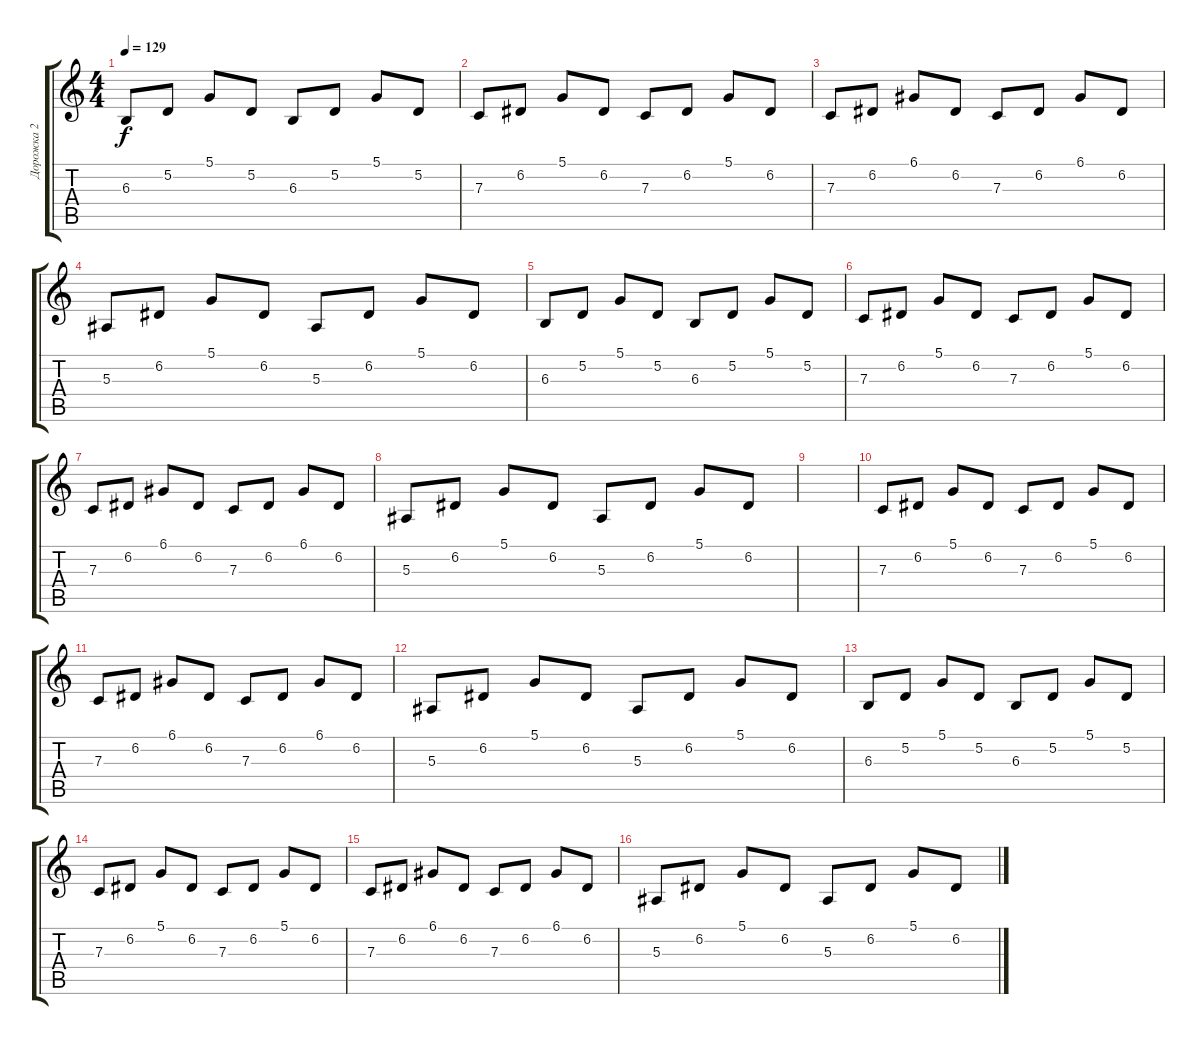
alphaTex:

\track ("Дорожка 2" "Дорожка 2") {instrument acousticgrandpiano}
\staff {score tabs}
\tuning (D4 A3 F3 C3 G2 C2) {hide}
\ts (4 4)
\tempo 129
\clef g2
\ks c
6.3.8{dy f} 5.2.8 5.1.8 5.2.8 6.3.8 5.2.8 5.1.8 5.2.8 |
7.3.8 6.2.8 5.1.8 6.2.8 7.3.8 6.2.8 5.1.8 6.2.8 |
7.3.8 6.2.8 6.1.8 6.2.8 7.3.8 6.2.8 6.1.8 6.2.8 |
5.3.8 6.2.8 5.1.8 6.2.8 5.3.8 6.2.8 5.1.8 6.2.8 |
6.3.8 5.2.8 5.1.8 5.2.8 6.3.8 5.2.8 5.1.8 5.2.8 |
7.3.8 6.2.8 5.1.8 6.2.8 7.3.8 6.2.8 5.1.8 6.2.8 |
7.3.8 6.2.8 6.1.8 6.2.8 7.3.8 6.2.8 6.1.8 6.2.8 |
5.3.8 6.2.8 5.1.8 6.2.8 5.3.8 6.2.8 5.1.8 6.2.8 |
|
7.3.8 6.2.8 5.1.8 6.2.8 7.3.8 6.2.8 5.1.8 6.2.8 |
7.3.8 6.2.8 6.1.8 6.2.8 7.3.8 6.2.8 6.1.8 6.2.8 |
5.3.8 6.2.8 5.1.8 6.2.8 5.3.8 6.2.8 5.1.8 6.2.8 |
6.3.8 5.2.8 5.1.8 5.2.8 6.3.8 5.2.8 5.1.8 5.2.8 |
7.3.8 6.2.8 5.1.8 6.2.8 7.3.8 6.2.8 5.1.8 6.2.8 |
7.3.8 6.2.8 6.1.8 6.2.8 7.3.8 6.2.8 6.1.8 6.2.8 |
5.3.8 6.2.8 5.1.8 6.2.8 5.3.8 6.2.8 5.1.8 6.2.8
